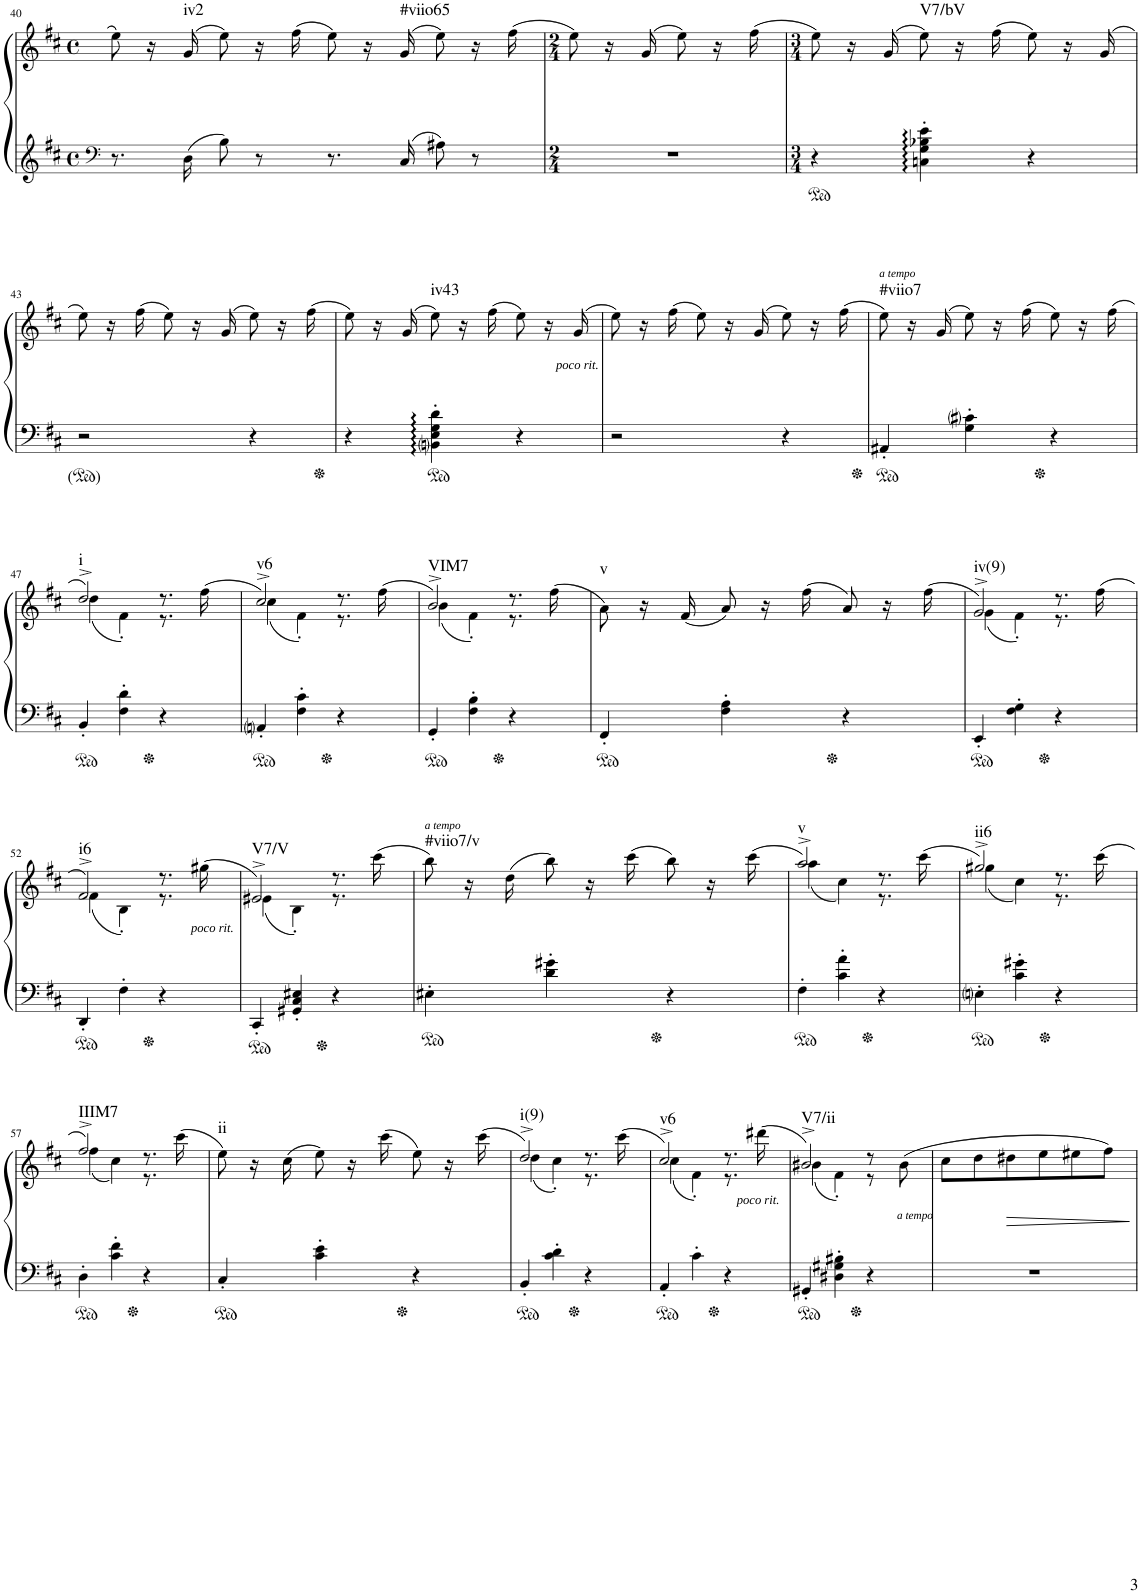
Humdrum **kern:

**kern	**kern	**dynam	**harte
*part1	*part1	*part1	*part1
*staff2	*staff1	*staff1/2	*
*I"Midi_1	*	*	*
!!LO:PB:g=z
*clefF4	*clefG2	*	*
*k[f#c#]	*k[f#c#]	*	*
*D:	*D:	*	*
*M4/4	*M4/4	*	*
*met(c)	*met(c)	*	*
=40	=40	=40	=40
8.r	8ee\	.	.
.	16r	.	.
!	!	!	!LO:H:kt=iv2
16D\	(16g/	.	N
8B\	8ee\)	.	.
8r	16r	.	.
.	(16ff#\	.	.
8.r	8ee\)	.	.
.	16r	.	.
!	!	!	!LO:H:kt=#viio65
16C#/	(16g/	.	N
8A#X\	8ee\)	.	.
8r	16r	.	.
.	(16ff#\	.	.
=41	=41	=41	=41
*M2/4	*M2/4	*	*
2r	8ee\)	.	.
.	16r	.	.
.	(16g/	.	.
.	8ee\)	.	.
.	16r	.	.
.	(16ff#\	.	.
=42	=42	=42	=42
*M3/4	*M3/4	*	*
4r	8ee\)	.	.
.	16r	.	.
.	(16g/	.	.
!	!	!	!LO:H:kt=V7/bV
4Cn\::' 4G\::' 4B-X\::' 4e\::'	8ee\)	.	N
.	16r	.	.
.	(16ff#\	.	.
4r	8ee\)	.	.
.	16r	.	.
.	(16g/	.	.
!!LO:LB:g=z
=43	=43	=43	=43
2r	8ee\)	.	.
.	16r	.	.
.	(16ff#\	.	.
.	8ee\)	.	.
.	16r	.	.
.	(16g/	.	.
4r	8ee\)	.	.
.	16r	.	.
.	(16ff#\	.	.
=44	=44	=44	=44
4r	8ee\)	.	.
.	16r	.	.
.	(16g/	.	.
!	!	!	!LO:H:kt=iv43
4BBni\::' 4E\::' 4G\::' 4d\::'	8ee\)	.	N
.	16r	.	.
.	(16ff#\	.	.
4r	8ee\)	.	.
.	16r	.	.
!	!LO:TX:b:i:t=poco rit.	!	!
.	(16g/	.	.
=45	=45	=45	=45
2r	8ee\)	.	.
.	16r	.	.
.	(16ff#\	.	.
.	8ee\)	.	.
.	16r	.	.
.	(16g/	.	.
4r	8ee\)	.	.
.	16r	.	.
.	(16ff#\	.	.
=46	=46	=46	=46
!	!LO:TX:a:i:t=a tempo	!	!LO:H:kt=#viio7
4AA#X'/	8ee\)	.	N
.	16r	.	.
.	(16g/	.	.
4G\' 4c#i\'	8ee\)	.	.
.	16r	.	.
.	(16ff#\	.	.
4r	8ee\)	.	.
.	16r	.	.
.	(16ff#\	.	.
!!LO:LB:g=z
=47	=47	=47	=47
*	*^	*	*
!	!	!	!	!LO:H:kt=i
4BB'/	2dd^/)	(4dd\	.	N
4F#\' 4d\'	.	4f#'\)	.	.
4r	8.r	8.r	.	.
.	(16ff#\	16ryy	.	.
=48	=48	=48	=48	=48
!	!	!	!	!LO:H:kt=v6
4AAni'/	2cc#^/)	(4cc#\	.	N
4F#\' 4c#\'	.	4f#'\)	.	.
4r	8.r	8.r	.	.
.	(16ff#\	16ryy	.	.
=49	=49	=49	=49	=49
!	!	!	!	!LO:H:kt=VIM7
4GG'/	2b^/)	(4b\	.	N
4F#\' 4B\'	.	4f#'\)	.	.
4r	8.r	8.r	.	.
.	(16ff#\	16ryy	.	.
=50	=50	=50	=50	=50
!	!	!	!	!LO:H:kt=v
4FF#'/	8a\)	2ryy	.	N
.	16r	.	.	.
.	(16f#/	.	.	.
4F#\' 4A\'	8a/)	.	.	.
.	16r	.	.	.
.	(16ff#\	.	.	.
4r	8a/)	4ryy	.	.
.	16r	.	.	.
.	(16ff#\	.	.	.
=51	=51	=51	=51	=51
!	!	!	!	!LO:H:kt=iv(9)
4EE'/	2g^/)	(4g\	.	N
4F#\' 4G\'	.	4f#'\)	.	.
4r	8.r	8.r	.	.
.	(16ff#\	16ryy	.	.
!!LO:LB:g=z	!!
=52	=52	=52	=52	=52
!	!	!	!	!LO:H:kt=i6
4DD'/	2f#^/)	(4f#\	.	N
4F#'\	.	4B'\)	.	.
4r	8.r	8.r	.	.
!	!LO:TX:b:i:t=poco rit.	!	!	!
.	(16gg#X\	16ryy	.	.
=53	=53	=53	=53	=53
!	!	!	!	!LO:H:kt=V7/V
4CC#'/	2e#X^/)	(4e#\	.	N
4GG#X/' 4C#/' 4E#X/'	.	4B'\)	.	.
4r	8.r	8.r	.	.
.	(16ccc#\	16ryy	.	.
=54	=54	=54	=54	=54
!	!LO:TX:a:i:t=a tempo	!	!	!LO:H:kt=#viio7/v
4E#X'\	8bb\)	2ryy	.	N
.	16r	.	.	.
.	(16dd\	.	.	.
4d\' 4g#X\'	8bb\)	.	.	.
.	16r	.	.	.
.	(16ccc#\	.	.	.
4r	8bb\)	4ryy	.	.
.	16r	.	.	.
.	(16ccc#\	.	.	.
=55	=55	=55	=55	=55
!	!	!	!	!LO:H:kt=v
4F#'\	2aa^/)	(4aa\	.	N
4c#\' 4a\'	.	4cc#\)	.	.
4r	8.r	8.r	.	.
.	(16ccc#\	16ryy	.	.
=56	=56	=56	=56	=56
!	!	!	!	!LO:H:kt=ii6
4Eni'\	2gg#X^/)	(4gg#\	.	N
4c#\' 4g#X\'	.	4cc#\)	.	.
4r	8.r	8.r	.	.
.	(16ccc#\	16ryy	.	.
!!LO:LB:g=z	!!
=57	=57	=57	=57	=57
!	!	!	!	!LO:H:kt=IIIM7
4D'\	2ff#^/)	(4ff#\	.	N
4c#\' 4f#\'	.	4cc#\)	.	.
4r	8.r	8.r	.	.
.	(16ccc#\	16ryy	.	.
=58	=58	=58	=58	=58
!	!	!	!	!LO:H:kt=ii
4C#'/	8ee\)	2ryy	.	N
.	16r	.	.	.
.	(16cc#\	.	.	.
4c#\' 4e\'	8ee\)	.	.	.
.	16r	.	.	.
.	(16ccc#\	.	.	.
4r	8ee\)	4ryy	.	.
.	16r	.	.	.
.	(16ccc#\	.	.	.
=59	=59	=59	=59	=59
!	!	!	!	!LO:H:kt=i(9)
4BB'/	2dd^/)	(4dd\	.	N
4c#\' 4d\'	.	4cc#'\)	.	.
4r	8.r	8.r	.	.
.	(16ccc#\	16ryy	.	.
=60	=60	=60	=60	=60
!	!	!	!	!LO:H:kt=v6
4AA'/	2cc#^/)	(4cc#\	.	N
4c#'\	.	4f#'\)	.	.
4r	8.r	8.r	.	.
!	!LO:TX:b:i:t=poco rit.	!	!	!
.	(16ddd#X\	16ryy	.	.
=61	=61	=61	=61	=61
!	!	!	!	!LO:H:kt=V7/ii
4GG#X'/	2b#X^/)	(4b#\	.	N
4D#X\' 4G#X\' 4B#X\'	.	4f#'\)	.	.
4r	8r	8r	.	.
!	!LO:TX:b:i:t=a tempo	!	!	!
.	(8b#\	8ryy	.	.
=62	=62	=62	=62	=62
2.r	8cc#\L	4ryy	.	.
.	8dd\	.	.	.
!	!	!	!LO:HP:b	!
.	8dd#X\	4ryy	>	.
.	8ee\	.	.	.
.	8ee#X\	4ryy	.	.
.	8ff#\J)	.	.	.
*	*v	*v	*	*
.	.	]	.
=	=	=	=
*-	*-	*-	*-
